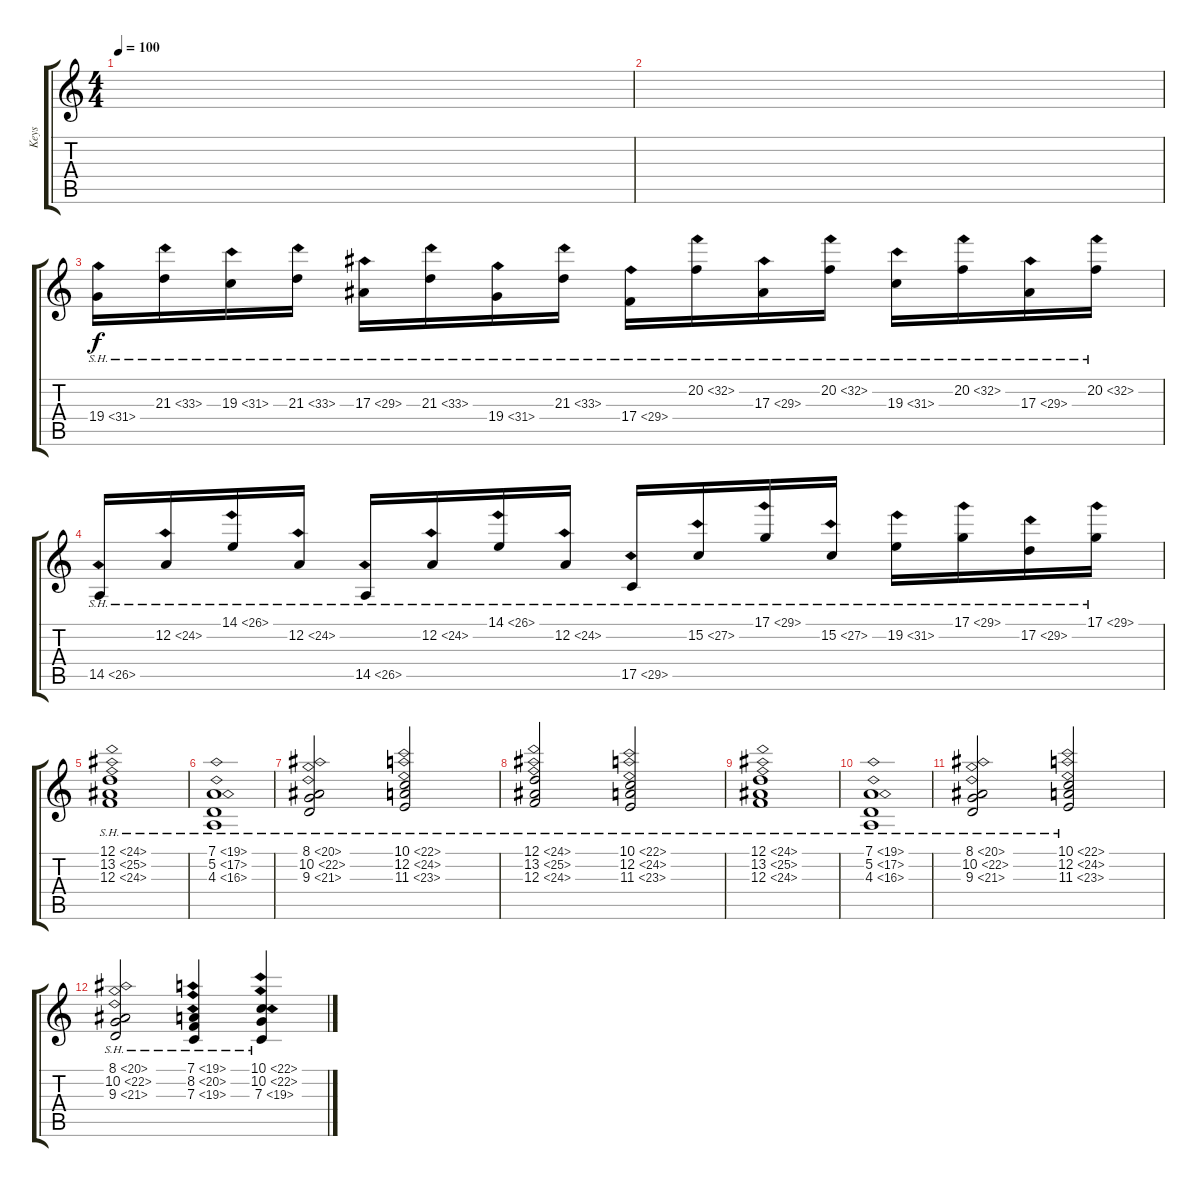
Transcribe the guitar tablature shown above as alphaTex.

\track ("Keys" "Keys") {instrument stringensemble1}
\staff {score tabs}
\tuning (D4 A3 F3 C3 G2 C2) {hide}
\ts (4 4)
\tempo 100
\clef g2
\ks c
|
|
19.4{sh 12}.16 21.3{sh 12}.16 19.3{sh 12}.16 21.3{sh 12}.16 17.3{sh 12}.16 21.3{sh 12}.16 19.4{sh 12}.16 21.3{sh 12}.16 17.4{sh 12}.16 20.2{sh 12}.16 17.3{sh 12}.16 20.2{sh 12}.16 19.3{sh 12}.16 20.2{sh 12}.16 17.3{sh 12}.16 20.2{sh 12}.16 |
14.5{sh 12}.16 12.2{sh 12}.16 14.1{sh 12}.16 12.2{sh 12}.16 14.5{sh 12}.16 12.2{sh 12}.16 14.1{sh 12}.16 12.2{sh 12}.16 17.5{sh 12}.16 15.2{sh 12}.16 17.1{sh 12}.16 15.2{sh 12}.16 19.2{sh 12}.16 17.1{sh 12}.16 17.2{sh 12}.16 17.1{sh 12}.16 |
(12.1{sh 12} 13.2{sh 12} 12.3{sh 12}).1 |
(7.1{sh 12} 5.2{sh 12} 4.3{sh 12}).1 |
(8.1{sh 12} 10.2{sh 12} 9.3{sh 12}).2 (10.1{sh 12} 12.2{sh 12} 11.3{sh 12}).2 |
(12.1{sh 12} 13.2{sh 12} 12.3{sh 12}).2 (10.1{sh 12} 12.2{sh 12} 11.3{sh 12}).2 |
(12.1{sh 12} 13.2{sh 12} 12.3{sh 12}).1 |
(7.1{sh 12} 5.2{sh 12} 4.3{sh 12}).1 |
(8.1{sh 12} 10.2{sh 12} 9.3{sh 12}).2 (10.1{sh 12} 12.2{sh 12} 11.3{sh 12}).2 |
(8.1{sh 12} 10.2{sh 12} 9.3{sh 12}).2 (7.1{sh 12} 8.2{sh 12} 7.3{sh 12}).4 (10.1{sh 12} 10.2{sh 12} 7.3{sh 12}).4
